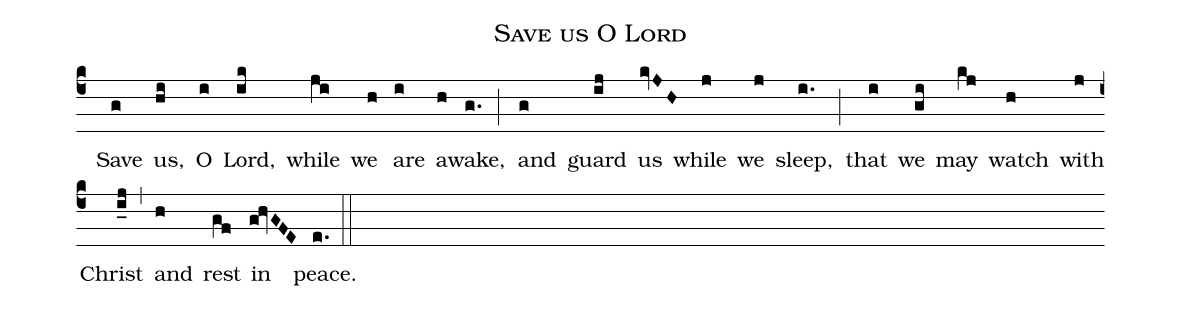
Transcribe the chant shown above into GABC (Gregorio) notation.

name: Save us O Lord;
%%
(c4) () Save(g) us,(hi) O(i) Lord,(ik) while(ji) we(h) are(i) a(h)wake,(g.) (;)
and(g) guard(ij) us(kvJH) while(j) we(j) sleep,(i.) (;)
that(i) we(gi) may(kj) watch(h) with(j) Christ(i_j) (,)
and(h) rest(gf) in(g!hvGFE) peace.(e.) (::)
